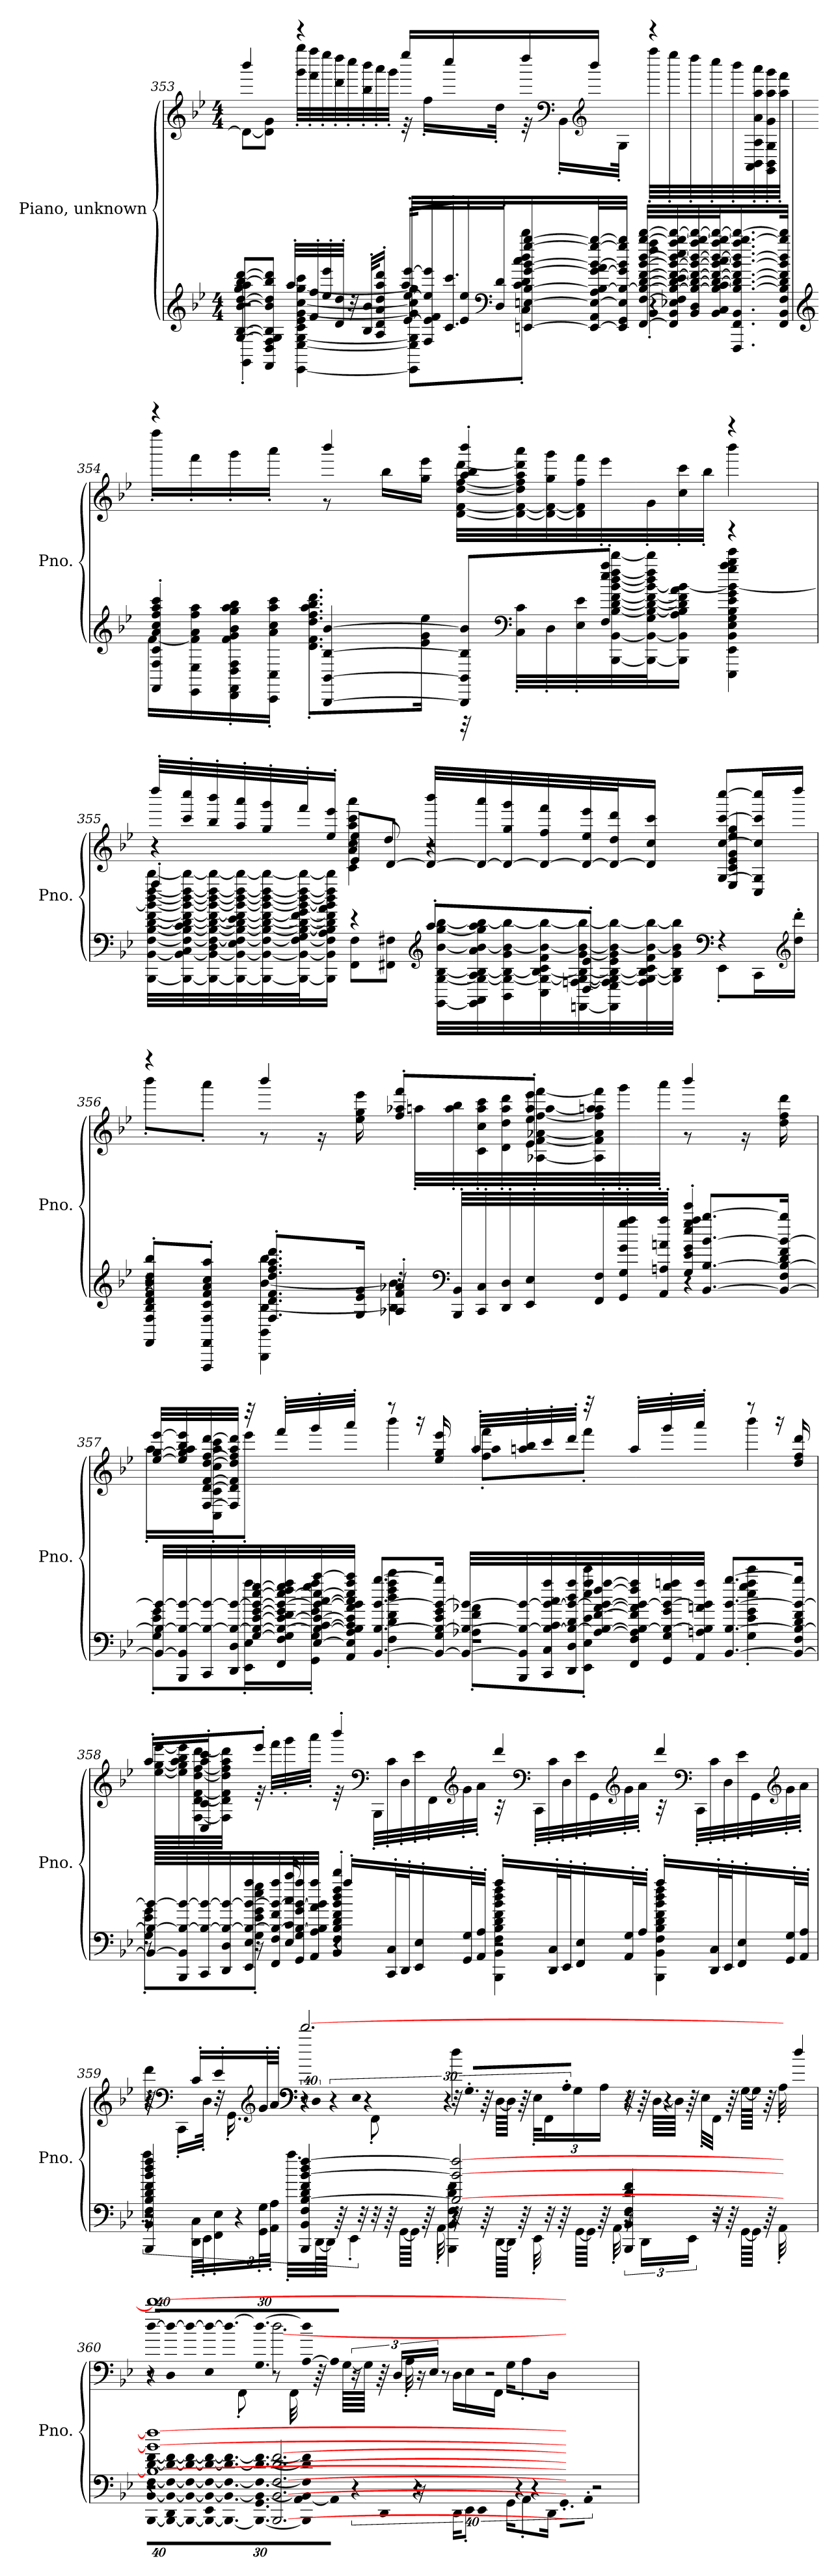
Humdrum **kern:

**kern	**kern
*part1	*part1
*staff2	*staff1
*I"Piano, unknown	*
*I'Pno.	*
!!LO:PB:g=z
*clefG2	*clefG2
*k[b-e-]	*k[b-e-]
*M4/4	*M4/4
=353	=353
*^	*^
*	*^	*	*
2r	4GG\' 4gg\' 4aa\'	[8G/ [8B-/ [8b-/ [8dd/ [8bb-/ [8ddd/L	4bbb-/	8d\L_
.	.	8FF/ 8D/ 8F/ 8G/] 8B-/] 8b-/] 8dd/] 8bb-/] 8ddd/]J	.	8d\] 8g\J
.	[4EE-\ [4E-\ [4G\ 4c\ 4e-\ [4g\ [4cc\ [4gg\ 4ccc\	32aa'/LLL	4r	32ggg\' 32gggg\'LLL
.	.	32f/' 32ff/'	.	32fff\' 32ffff\'
.	.	32ee-/' 32eee-/'	.	32eeee-'\
.	.	32d/' 32dd/'JJJ	.	32ddd\' 32dddd\'
.	.	32r	.	32cccc'\
.	.	32B-/' 32b-/'KLL	.	32bb-\' 32bbb-\'
.	.	16A/' 16d/' 16a/' 16dd/' 16aa/' 16ddd/'JJ	.	32aaa'\
.	.	.	.	32ggg'\JJJ
16aa'/KL	8EE-\] 8E-\] 8G\] 8g\] 8cc\] 8gg\]L	[32e-/ [32ee-/ [32eee-/LLL	16eeee-/LL	32r
.	.	32F/ 32e-/] 32f/ 32ee-/] 32eee-/]	.	16ff'\LL
8.c/' 8.ccc/'J	.	32e-/' 32ee-/'	16cccc/	.
*clefF4	*	*	*	*
.	.	32D/' 32d/'J	.	32dd'\JJk
.	8C\' 8c\' 8d\' 8cc\' 8dd\' 8ddd\'J	[16EEn/ [16En/ [16B-/ [16g/ [16b-/ [16gg/ [16bb-/	16dddd/	32r
*	*	*	*clefF4	*
.	.	.	.	16BB-'\LL
*	*	*	*clefG2	*
.	.	32EE/_ 32AA/ 32E/_ 32A/ 32B-/_ 32g/_ 32a/ 32b-/_ 32gg/_ 32bb-/_L	16bbb-/JJ	.
.	.	32EE/] 32GG/ 32E/] 32B-/_ 32g/] 32b-/] 32gg/] 32bb-/]JJJ	.	32G'\JJk
4r	4BB-\' 4ff\' 4aa\'	[32FF/ [32F/ 32B-/_ [32d/ [32f/ [32b-/ [32dd/ [32bb-/ [32ddd/LLL	4r	32ffff'\LLL
.	.	32FF/] 32BB-/ 32E-X/ 32F/] 32B-/_ 32d/_ 32e-/ 32f/_ 32b-/_ 32dd/_ 32ee-/ 32aa/ 32bb-/_ 32ddd/_	.	32eeee-'\
.	.	32BB-/ 32D/ 32B-/_ 32d/_ 32f/_ 32b-/_ 32dd/_ 32aa/ 32bb-/_ 32ddd/_	.	32dddd'\
.	.	32BB-/ 32C/ 32B-/_ 32c/ 32d/_ 32f/_ 32b-/_ 32cc/ 32dd/_ 32aa/ 32bb-/_ 32ddd/_J	.	32cccc'\
.	.	16.FFF/ 16.FF/ 16.BB-/ 16.B-/_ 16.d/_ 16.f/_ 16.b-/_ 16.dd/_ 16.aa/ 16.bb-/_ 16.ddd/_	.	32bbb-'\
.	.	.	.	32AA\' 32BB-\' 32A\' 32a\' 32aa\' 32aaa\'
.	.	.	.	32GG\' 32BB-\' 32G\' 32g\' 32aa\' 32ggg\'
.	.	32FF/ 32BB-/ 32F/ 32B-/] 32d/] 32f/] 32b-/] 32dd/] 32bb-/] 32ddd/]JJk	.	32aa\' 32fff\'JJJ
*v	*v	*v	*	*
!!LO:LB:g=z	!!
=354	=354	=354
*clefG2	*	*
*^	*	*
4FF/' 4F/' 4c/' 4a/' 4cc/' 4ff/' 4aa/' 4ccc/'	[16f\LL	4r	16ffff'\LL
.	16EE-\ 16E-\ 16f\] 16a\ 16ff\ 16aa\	.	16fff'\
.	16DD\' 16FF\' 16D\' 16F\' 16f\' 16g\' 16b-\' 16gg\' 16aa\' 16bb-\'	.	16ggg'\
.	16CC\' 16C\' 16a\' 16cc\' 16aa\' 16ccc\'JJ	.	16aaa'\JJ
[4BBB-/ [4BB-/ [4B-/ [4b-/	8.d\' 8.f\' 8.dd\' 8.ff\' 8.aa\' 8.bb-\' 8.ddd\'L	4bbb-/	8r
.	.	.	16bb-\LL
.	16e-\ 16g\ 16ee-\Jk	.	16gg\ 16eee-\JJ
8BBB-/] 8BB-/] 8B-/] 8b-/]L	32r	4aa/' 4bb-/' 4bbb-/'	[32d\ [32f\ [32dd\ [32ff\ [32ddd\LLL
*clefF4	*	*	*
.	32C\' 32c\'LLL	.	32d\_ 32f\_ 32dd\] 32ff\] 32aa\ 32ddd\] 32aaa\
.	32D'\	.	32d\_ 32f\_ 32gg\ 32ggg\
.	32E-\' 32e-\'	.	32d\] 32f\] 32ff\ 32fff\
8F/' 8ee-/' 8aa/'J	[32BBB-\ [32BB-\ [32B-\ [32d\ [32f\ [32b-\ [32dd\ [32ff\ [32ddd\	.	32eee-'\
.	32BBB-\_ 32BB-\_ 32G\ 32B-\_ 32d\_ 32f\_ 32b-\_ 32dd\] 32ff\] 32ddd\]J	.	32g'\
.	16BBB-\] 16BB-\] 16A\ 16B-\] 16d\] 16f\] 16a\ 16b-\_JJ	.	32cc\' 32ccc\'
.	.	.	32bb-'\JJJ
4r	4EEE-\ 4EE-\ 4BB-\ 4E-\ 4G\ 4B-\ 4e-\ 4g\ 4b-\_ 4gg\ 4aa\ 4bb-\ 4eee-\	4r	4bbb-\
!!LO:LB:g=z
=355	=355	=355	=355
*	*	*	*^
4aa'/	[32BBB-\ [32BB-\ [32F\ [32B-\ [32d\ [32f\ 32b-\_ [32dd\ [32ff\ [32ddd\LLL	32dddd'/LLL	4r	4r
.	32BBB-\_ 32BB-\_ 32C\ 32F\_ 32B-\_ 32c\ 32d\_ 32f\_ 32b-\_ 32dd\_ 32ff\_ 32ddd\_	32ccc/' 32cccc/'	.	.
.	32BBB-\_ 32BB-\_ 32D\ 32F\_ 32B-\_ 32d\_ 32f\_ 32b-\_ 32dd\_ 32ff\_ 32ddd\_	32bb-/' 32bbb-/'	.	.
.	32BBB-\_ 32BB-\_ 32E-\ 32F\_ 32B-\_ 32d\_ 32e-\ 32f\_ 32b-\_ 32dd\_ 32ff\_ 32ddd\_	32aa/' 32aaa/'	.	.
.	32BBB-\_ 32BB-\_ 32F\_ 32B-\_ 32d\_ 32f\_ 32b-\_ 32dd\_ 32ff\_ 32ddd\_	32gg/' 32ggg/'	.	.
.	32BBB-\_ 32BB-\_ 32F\_ 32G\ 32B-\_ 32d\_ 32f\_ 32g\ 32b-\_ 32dd\_ 32ff\_ 32ddd\_J	32fff'/J	.	.
.	16BBB-\] 16BB-\] 16F\] 16A\ 16B-\] 16d\] 16f\] 16a\ 16b-\] 16dd\] 16ff\] 16ddd\]JJ	16ee-/' 16eee-/'JJ	.	.
4r	8FF\ 8F\L	8e-/ 8ee-/L	4c\ 4a\ 4cc\ 4aa\ 4ccc\ 4aaa\	8r
.	8FF#X\ 8F#X\J	[8d/J	.	8dd/
*clefG2	*	*	*	*
8aa'/L	[32GG\ [32G\ [32B-\ [32b-\ [32gg\ [32bb-\LLL	32d/_ 32bbb-/LLL	2r	4r
.	32GG\] 32AA\ 32G\_ 32A\ 32B-\_ 32a\ 32b-\_ 32gg\] 32aa\ 32bb-\_	32d/_ 32aaa/	.	.
.	32BB-\ 32G\_ 32B-\_ 32g\ 32b-\_ 32bb-\_	32d/_ 32gg/ 32ggg/	.	.
.	32C\ 32G\_ 32B-\_ 32c\ 32f\ 32b-\_ 32bb-\_	32d/_ 32ff/ 32fff/	.	.
8D/' 8e-/'J	[32FFn\ [32Fn\ 32G\_ 32B-\_ [32g\ 32b-\_ 32bb-\_	32d/_ 32ee-/ 32eee-/	.	.
.	32FF\] 32E-\ 32F\] 32G\_ 32B-\_ 32e-\ 32g\] 32b-\_ 32bb-\_	32d/_ 32dd/ 32ddd/J	.	.
.	32F\ 32G\_ 32B-\_ 32c\ 32f\ 32b-\_ 32bb-\_	16d/] 16cc/ 16ccc/JJ	.	.
.	32G\] 32B-\] 32g\ 32b-\] 32bb-\]JJJ	.	.	.
*clefF4	*	*	*	*
4r	8EE-'\L	[8G/ [8cc/ [8ccc/ [8cccc/L	.	4E-/ 4c/ 4e-/ 4g/ 4ee-/ 4gg/
.	16CC\L	16C/ 16G/] 16cc/] 16ccc/] 16cccc/]L	.	.
*clefG2	*	*	*	*
.	16dd\' 16ddd\'JJ	16dddd/JJ	.	.
*	*	*	*v	*v
!!LO:LB:g=z
=356	=356	=356	=356
*	*^	*	*
2r	4r	8FF/' 8F/' 8B-/' 8d/' 8f/' 8b-/' 8dd/' 8bb-/'L	4r	8bbb-'\L
.	.	8FFF/' 8FF/' 8F/' 8c/' 8f/' 8a/' 8cc/' 8aa/'J	.	8aaa'\J
.	4BBB-\ 4BB-\ [4B-\ [4b-\ 4bb-\	8.F/' 8.d/' 8.f/' 8.dd/' 8.ff/' 8.aa/' 8.ddd/'L	4bbb-/	8r
.	.	.	.	16r
.	.	16G/ 16e-/ 16g/Jk	.	16ee-\ 16gg\ 16eee-\
4A-X/' 4f/' 4a-X/'	4B-\] 4b-\]	32r	8ff/' 8aa-X/' 8fff/'L	32aan'\LLL
*clefF4	*	*	*	*
.	.	32BBB-/' 32BB-/'LLL	.	32aa\' 32bb-\'
.	.	32CC/' 32C/'	.	32c\' 32cc\' 32aa\' 32ccc\'
.	.	32DD/' 32D/'	.	32d\' 32dd\' 32aa\' 32ddd\'
.	.	32EE-/' 32E-/'	8e-/' 8ee-/' 8aa/' 8eee-/'J	[32A-X\ [32f\ [32a-X\ [32ff\ [32aa-X\ [32fff\
.	.	32FF/' 32F/'	.	32A-\] 32f\] 32a-\] 32ff\] 32aa-\] 32aan\ 32fff\]
.	.	32GG/' 32G/' 32g/' 32gg/' 32aa/'	.	32ggg'\
.	.	32AA/' 32An/' 32an/' 32aa/'JJJ	.	32aaa'\JJJ
4G/' 4e-/' 4g/' 4ee-/' 4gg/' 4aa/' 4eee-/'	4r	[8.BB-/ [8.B-/ [8.b-/ [8.bb-/L	4bbb-/	8r
.	.	.	.	16r
.	.	16BB-/_ 16F/ 16B-/_ 16d/ 16f/ 16b-/_ 16bb-/]Jk	.	16dd\ 16ff\ 16ddd\
!!LO:LB:g=z	!!
=357	=357	=357	=357	=357
1r	8G\' 8e-\' 8g\'L	32BB-/_ 32B-/_ 32b-/_LLL	[32ee-/ [32gg/ [32eee-/LLL	16aa'\LL
.	.	32BBB-/ 32BB-/] 32B-/_ 32b-/_	32ee-/] 32gg/] 32aa/ 32bb-/ 32eee-/]	.
.	.	32CC/ 32B-/_ 32b-/_	[32F/ [32d/ [32f/ [32dd/ [32ff/ [32ddd/	16C\' 16c\' 16cc\' 16aa\' 16ccc\'J
.	.	32DD/ 32D/ 32B-/_ 32b-/_	32F/] 32d/] 32f/] 32dd/] 32ff/] 32aa/ 32ddd/]JJJ	.
.	16EE-\' 16E-\' 16aa\'L	[32G/ 32B-/_ [32e-/ [32g/ 32b-/_ [32ee-/ [32gg/	32r	8eee-'\J
.	.	32FF/ 32F/ 32G/] 32B-/_ 32e-/_ 32f/ 32g/] 32b-/_ 32ee-/_ 32ff/ 32gg/] 32aa/	32fff'/LLL	.
.	16GG\' 16G\' 16g\' 16gg\' 16aa\'JJ	[32E-/ 32B-/_ [32c/ 32e-/_ 32b-/_ [32cc/ 32ee-/_ [32ccc/	32ggg'/	.
.	.	32AA/ 32E-/] 32A/ 32B-/] 32c/] 32e-/] 32a/ 32b-/] 32cc/] 32ee-/] 32aa/ 32ccc/]JJJ	32aaa'/JJJ	.
.	4F\' 4d\' 4f\' 4dd\' 4ff\' 4aa\' 4ddd\'	[8.BB-/ [8.B-/ [8.b-/ [8.bb-/L	8r	4bbb-\
.	.	.	16r	.
.	.	16BB-/_ 16G/ 16B-/_ 16e-/ 16g/ 16b-/_ 16bb-/]Jk	16ee-/ 16gg/ 16eee-/	.
.	8A-X\' 8f\' 8a-X\'L	32BB-/_ 32B-/_ 32b-/_LLL	32aa'/LLL	8ff\' 8aa-X\' 8fff\'L
.	.	32BBB-/ 32BB-/] 32B-/_ 32b-/_	32aan/' 32bb-/'	.
.	.	32CC/ 32C/ 32B-/_ 32c/ 32b-/_ 32cc/ 32aa/	32ccc'/	.
.	.	32DD/ 32D/ 32B-/_ 32d/ 32b-/_ 32dd/ 32aa/	32ddd'/JJJ	.
.	8EE-\' 8E-\' 8e-\' 8ee-\' 8aa\' 8eee-\'J	[32A-/ 32B-/_ [32f/ [32a-/ 32b-/_ [32ff/ [32aa-X/	32r	8fff'\J
.	.	32FF/ 32F/ 32A-/] 32B-/_ 32f/] 32a-/] 32b-/_ 32ff/] 32aa-/]	32aa'/LLL	.
.	.	32GG/ 32G/ 32B-/_ 32g/ 32b-/_ 32gg/ 32aan/	32ggg'/	.
.	.	32AA/ 32An/ 32B-/] 32an/ 32b-/] 32aa/JJJ	32aaa'/JJJ	.
.	4G\' 4e-\' 4g\' 4ee-\' 4gg\' 4aa\' 4eee-\'	[8.BB-/ [8.B-/ [8.b-/ [8.bb-/L	8r	4bbb-\
.	.	.	16r	.
.	.	16BB-/_ 16F/ 16B-/_ 16d/ 16f/ 16b-/_ 16bb-/]Jk	16dd/ 16ff/ 16ddd/	.
!!LO:LB:g=z	!!
=358	=358	=358	=358	=358
8r	8G\' 8e-\' 8g\'L	32BB-/_ 32B-/_ 32b-/_LLL	16aa'/LL	[32ee-\ [32gg\ [32eee-\LLL
.	.	32BBB-/ 32BB-/] 32B-/_ 32b-/_	.	32ee-\] 32gg\] 32aa\ 32bb-\ 32eee-\]
.	.	32CC/ 32B-/_ 32b-/_	16C/' 16c/' 16aa/' 16ccc/'J	[32F\ [32d\ [32f\ [32dd\ [32ff\ [32ddd\
.	.	32DD/ 32D/ 32B-/_ 32b-/_	.	32F\] 32d\] 32f\] 32dd\] 32ff\] 32aa\ 32ddd\]JJJ
16r	8G\' 8e-\' 8g\' 8ee-\' 8gg\'J	32EE-/ 32E-/ 32B-/_ 32b-/_ 32aa/	8eee-'/J	32r
.	.	32FF/ 32F/ 32B-/_ 32f/ 32b-/_ 32aa/	.	32fff'\LLL
16E-/ 16c/ 16cc/ 16ccc/	.	32GG/ 32G/ 32B-/_ 32g/ 32b-/_ 32aa/	.	32ggg'\
.	.	32AA/ 32A/ 32B-/] 32a/ 32b-/] 32aa/JJJ	.	32aaa'\JJJ
4BB-/' 4F/' 4B-/' 4d/' 4f/' 4b-/' 4dd/' 4ff/' 4ddd/'	4r	16aa'/LL	4bbb-'/	32r
*	*	*	*clefF4	*
.	.	.	.	32BBB-'\LLL
.	.	32CC/' 32C/'L	.	32c'\
.	.	32DD'/J	.	32D'\
.	.	16EE-/' 16E-/'	.	32e-'\
.	.	.	.	32FF'\
*	*	*	*clefG2	*
.	.	32GG/' 32G/'L	.	32g'\
.	.	32AA/' 32A/'JJJ	.	32a'\JJJ
2r	4BBB-\ 4BB-\ 4F\ 4B-\ 4d\ 4f\ 4b-\ 4dd\ 4ff\	16aa'/LL	4ddd/	32r
*	*	*	*clefF4	*
.	.	.	.	32CC'\LLL
.	.	32DD/' 32C/'L	.	32c'\
.	.	32EE-'/J	.	32D'\
.	.	16FF/' 16E-/'	.	32e-'\
.	.	.	.	32GG'\
*	*	*	*clefG2	*
.	.	32AA/' 32G/'L	.	32g'\
.	.	32A'/JJJ	.	32a'\JJJ
.	4BBB-\ 4BB-\ 4F\ 4B-\ 4d\ 4f\ 4b-\ 4dd\ 4ff\	16aa'/LL	4ddd/	32r
*	*	*	*clefF4	*
.	.	.	.	32CC'\LLL
.	.	32DD/' 32C/'L	.	32c'\
.	.	32EE-'/J	.	32D'\
.	.	16FF/' 16E-/'	.	32e-'\
.	.	.	.	32GG'\
*	*	*	*clefG2	*
.	.	32GG/' 32G/'L	.	32g'\
.	.	32AA/' 32A/'JJJ	.	32a'\JJJ
!!LO:PB:g=z
=359	=359	=359	=359	=359
*	*	*^	*^	*^
4BBB-/ 4BB-/ 4F/ 4B-/ 4d/ 4f/ 4b-/ 4dd/ 4ff/	6aa'\	2r	16r	4r	4ddd\	16r	32r
*	*	*	*	*clefF4	*	*	*
.	.	.	.	.	.	.	16CC'\LL
.	.	.	32DD\' 32C\'LLL	.	.	16c'/LL	.
.	.	.	32EE-'\J	.	.	.	32D'\JJk
.	.	.	16FF\' 16E-\'	.	.	16e-'/	32r
.	.	.	.	.	.	.	16.GG'\
.	6r	.	.	.	.	.	.
*	*	*	*	*clefG2	*	*	*
.	.	.	32GG\' 32G\'L	.	.	32g'/L	.
.	.	.	32AA\' 32A\'JJJ	.	.	32a'/JJJ	.
*	*	*	*	*clefF4	*	*	*
!	!	!	!	!	!	!LO:N:vis=32	!
4BBB-/ 4BB-/ 4F/ [4B-/ 4d/ 4f/ [4b-/ 4dd/ [4ff/	.	.	32.aa'\LLL	[2.ddd/	4r	640%23r	8r
!	!	!	!	!	!	!LO:N:vis=32	!
.	.	.	.	.	.	640%23D/	.
.	.	.	[64DD\L	.	.	.	.
.	.	.	64DD\JJJJ]	.	.	.	.
!	!	!	!	!	!	!LO:N:vis=64	!
.	.	.	.	.	.	960%17r	.
.	.	.	64r	.	.	.	.
.	6EE-'\	.	.	.	.	.	.
!	!	!	!	!	!	!LO:N:vis=64	!
.	.	.	.	.	.	960%17E-/	.
.	.	.	32r	.	.	.	.
!	!	!	!	!	!	!LO:N:vis=32	!
.	.	.	.	.	.	640%23r	.
.	.	.	32r	.	.	.	8FF'\
!	!	!	!	!	!	!LO:N:vis=64	!
.	.	.	.	.	.	960%17r	.
.	.	.	64r	.	.	.	.
!	!	!	!	!	!	!LO:N:vis=32.	!
.	.	.	.	.	.	1920%103G'/LLL	.
.	.	.	[64GG\LLLL	.	.	.	.
.	.	.	64GG\JJJJ]	.	.	.	.
.	.	.	64r	.	.	.	.
!	!	!	!	!	!	!LO:N:vis=32	!
.	.	.	.	.	.	640%23A'/JJJ	.
.	.	.	32AA'\	.	.	.	.
2B-/_ 2b-/_ 2ff/_	32r	4r	4BBB-\ 4BB-\ 4F\ 4d\ 4f\	.	4dd\	.	32r
.	.	.	.	.	.	4r	.
.	64r	.	.	.	.	.	64r
.	[64DD\LLLL	.	.	.	.	.	[64D\LLLL
.	64DD\JJJJ]	.	.	.	.	.	64D\JJJJ]
.	64r	.	.	.	.	.	64r
.	32EE-'\	.	.	.	.	.	32E-'\KLL
*	*	*	*	*	*	*	*Xbrackettup
.	32r	.	.	.	.	.	24FF\
.	64r	.	.	.	.	.	.
.	.	.	.	.	.	.	24G\
.	[64GG\LLLL	.	.	.	.	.	.
.	64GG\JJJJ]	.	.	.	.	.	.
.	64r	.	.	.	.	.	.
.	.	.	.	.	.	.	24A\JJ
.	32AA'\	.	.	.	.	.	.
.	24r	4BBB-/ 4BB-/ 4F/ 4d/ 4f/	8r	.	4r	.	32r
.	.	.	.	.	.	4dd/	.
.	.	.	.	.	.	.	64r
.	24DD\LL	.	.	.	.	.	.
.	.	.	.	.	.	.	[64D\LLLL
.	.	.	.	.	.	.	64D\JJJJ]
.	.	.	.	.	.	.	64r
.	24EE-\JJ	.	.	.	.	.	.
.	.	.	.	.	.	.	32E-'\LLL
.	8r	.	32r	.	.	.	32FF\JJJ
.	.	.	64r	.	.	.	64r
.	.	.	[64GG\LLLL	.	.	.	[64G\LLLL
.	.	.	64GG\JJJJ]	.	.	.	64G\JJJJ]
.	.	.	64r	.	.	.	64r
.	.	.	32AA'\	.	.	.	32A'\
1920ryy	1920ryy	1920ryy	1920ryy	1920ryy	1920ryy	.	1920ryy
!!LO:LB:g=z	!!	!!	!!
=360	=360	=360	=360	=360	=360	=360	=360
*	*Xbrackettup	*	*	*	*	*	*
!	!LO:N:vis=32	!	!	!	!	!LO:N:vis=32	!
1B-_ 1b-_ 1ff_	[640%23BBB-\ [640%23BB-\ [640%23F\ [640%23d\ [640%23f\LLL	4r	2r	1ddd_	4r	[640%23dd/LLL	8r
!	!LO:N:vis=32	!	!	!	!	!LO:N:vis=32	!
.	640%23BBB-\_ 640%23DD\ 640%23BB-\_ 640%23F\_ 640%23d\_ 640%23f\_	.	.	.	.	640%23D/ 640%23dd/_	.
!	!LO:N:vis=64	!	!	!	!	!LO:N:vis=64	!
.	960%17BBB-\_ 960%17BB-\_ 960%17F\_ 960%17d\_ 960%17f\_L	.	.	.	.	960%17dd/L_	.
!	!LO:N:vis=64	!	!	!	!	!LO:N:vis=64	!
.	960%17BBB-\_ 960%17EE-\ 960%17BB-\_ 960%17F\_ 960%17d\_ 960%17f\_J	.	.	.	.	960%17E-/ 960%17dd/_J	.
!	!LO:N:vis=32.	!	!	!	!	!LO:N:vis=32.	!
.	1920%103BBB-\_ 1920%103BB-\_ 1920%103F\_ 1920%103d\_ 1920%103f\_	.	.	.	.	1920%103dd/_	.
.	.	.	.	.	.	.	8FF'\
!	!LO:N:vis=32.	!	!	!	!	!LO:N:vis=32.	!
.	1920%103BBB-\_ 1920%103GG\ 1920%103BB-\_ 1920%103F\_ 1920%103d\_ 1920%103f\_	.	.	.	.	1920%103G/ 1920%103dd/_	.
!	!LO:N:vis=64	!	!	!	!	!LO:N:vis=64	!
.	960%17BBB-\] [960%17AA\ 960%17BB-\] 960%17F\] 960%17d\] 960%17f\]L	.	.	.	.	[960%17A/ 960%17dd/]L	.
!	!LO:N:vis=64	!	!	!	!	!LO:N:vis=64	!
.	960%17AA\JJJJ]	.	.	.	.	960%17A/JJJJ]	.
*	*brackettup	*	*	*	*	*	*
!	!LO:N:vis=32	!	!	!	!	!	!
*	*	*	*	*	*	*brackettup	*
.	640%23r	[2.BBB-/ [2.BB-/ [2.F/ [2.d/ [2.f/	.	.	[2.dd\	24r	8r
!	!LO:N:vis=32	!	!	!	!	!	!
.	640%23DD\	.	.	.	.	.	.
.	.	.	.	.	.	24D/LL	.
!	!LO:N:vis=64	!	!	!	!	!	!
.	960%17r	.	.	.	.	.	.
.	.	.	.	.	.	24E-/JJ	.
!	!LO:N:vis=64	!	!	!	!	!	!
.	960%17EE-\	.	.	.	.	.	.
!	!LO:N:vis=32	!	!	!	!	!	!
.	640%23r	.	.	.	.	.	.
.	.	.	.	.	.	8r	32FF\
!	!LO:N:vis=64	!	!	!	!	!	!
.	960%17r	.	.	.	.	.	.
.	.	.	.	.	.	.	64r
!	!LO:N:vis=32.	!	!	!	!	!	!
.	1920%103GG'\LLL	.	.	.	.	.	.
.	.	.	.	.	.	.	[64G\LLLL
.	.	.	.	.	.	.	64G\JJJJ]
.	.	.	.	.	.	.	64r
!	!LO:N:vis=32	!	!	!	!	!	!
.	640%23AA'\JJJ	.	.	.	.	.	.
.	.	.	.	.	.	.	32A'\
.	.	.	16r	.	.	2r	16r
.	2r	.	.	.	.	.	.
.	.	.	16DD\KL	.	.	.	16D\LL
.	.	.	8EE-'\J	.	.	.	16E-\
.	.	.	.	.	.	.	16FF\JJ
.	.	.	16GG\KL	.	.	.	16G\KL
.	.	.	8AA'\	.	.	.	8A'\
.	.	.	16DD\Jk	.	.	.	16D\Jk
1920ryy	.	1920ryy	1920ryy	1920ryy	1920ryy	1920ryy	1920ryy
*v	*v	*v	*v	*	*	*	*
*	*v	*v	*v	*v
=	=
*-	*-
